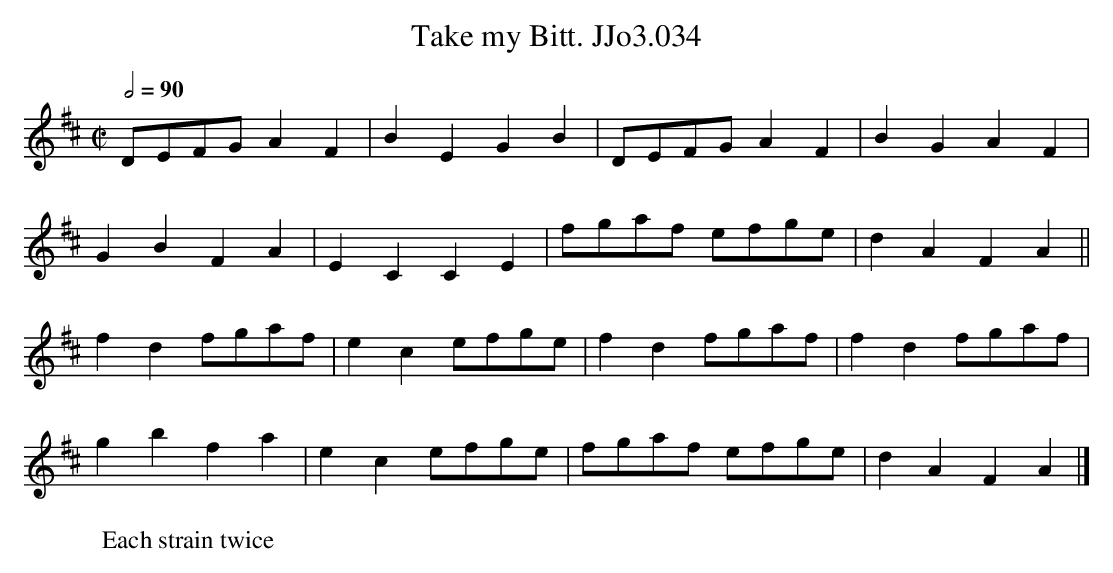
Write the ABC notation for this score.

X:1
T:Take my Bitt. JJo3.034
M:C|
L:1/4
W:Each strain twice
Q:1/2=90
K:D
D/E/F/G/ AF | BEGB | D/E/F/G/ AF | BGAF |
GBFA | ECCE | f/g/a/f/ e/f/g/e/ | dAFA ||
fd f/g/a/f/ | ec e/f/g/e/ | fd f/g/a/f/ | fd f/g/a/f/ |
gbfa | ec e/f/g/e/ | f/g/a/f/ e/f/g/e/ | dAFA |]
